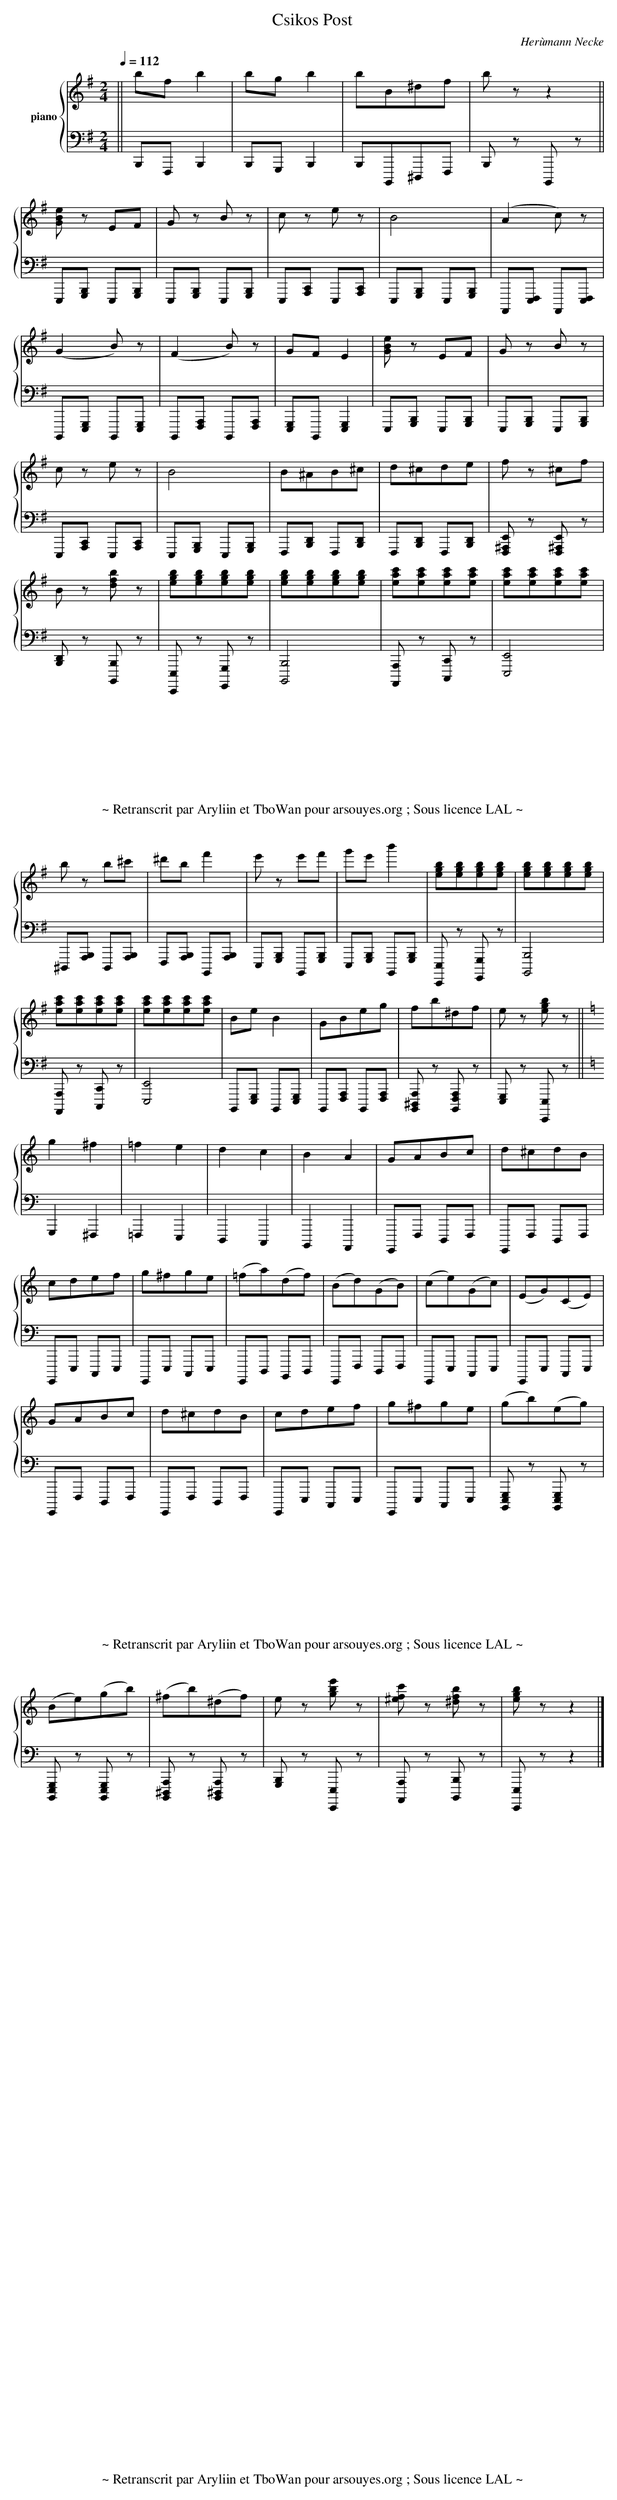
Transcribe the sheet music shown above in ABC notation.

X:1
T:Csikos Post
C:Herùmann Necke
L:1/4
M:2/4
Q:1/4=112
V:1 clef=treble name="piano"
V:2 clef=bass middle=d program 01 %piano
%%staves {1 2}
K:G
%%footer ~ Retranscrit par Aryliin et TboWan pour arsouyes.org ; Sous licence LAL ~
[V:1] || b/2f/2 b | b/2g/2 b | b/2B/2^d/2f/2 | b/2 z/2 z ||
[V:1] [GBe]/2 z/2 E/2F/2 | G/2 z/2 B/2 z/2 | c/2 z/2 e/2 z/2 | B2 | (A c/2) z/2 |
[V:1] (G B/2) z/2 | (F B/2) z/2 | G/2F/2 E | [GBe]/2 z/2 E/2F/2 | G/2 z/2 B/2 z/2 |
[V:1] c/2 z/2 e/2 z/2 | B2 | B/2^A/2B/2^c/2 | d/2^c/2d/2e/2 | f/2 z/2 ^c/2f/2 |
[V:1] B/2 z/2 [dfb]/2 z/2 | [egb]/2[egb]/2[egb]/2[egb]/2 | [egb]/2[egb]/2[egb]/2[egb]/2 | [eac']/2[eac']/2[eac']/2[eac']/2 | [eac']/2[eac']/2[eac']/2[eac']/2 |
[V:1] b/2 z/2 b/2^c'/2 | ^d'/2b/2 f' | e'/2 z/2 e'/2f'/2 | g'/2e'/2 b' | [egb]/2[egb]/2[egb]/2[egb]/2 | [egb]/2[egb]/2[egb]/2[egb]/2 |
[V:1] [eac']/2[eac']/2[eac']/2[eac']/2 | [eac']/2[eac']/2[eac']/2[eac']/2 | B/2e/2 B | G/2B/2e/2g/2 | f/2b/2^d/2f/2 | e/2 z/2 [gbe]/2 z/2 ||[K: C]
[V:1] g ^f | =f e | d c | B A | G/2A/2B/2c/2 | d/2^c/2d/2B/2 |
[V:1] c/2d/2e/2f/2 | g/2^f/2g/2e/2 | (=f/2a/2)(d/2f/2) | (B/2d/2)(G/2B/2) | (c/2e/2)(G/2c/2) | (E/2G/2)(C/2E/2) |
[V:1] G/2A/2B/2c/2 | d/2^c/2d/2B/2 | c/2d/2e/2f/2 | g/2^f/2g/2e/2 | (g/2b/2)(e/2g/2) |
[V:1] (B/2e/2)(g/2b/2) | (^f/2b/2)(^d/2f/2) | e/2 z/2 [gbe']/2 z/2 | [^efc']/2 z/2 [^dfb]/2 z/2 | [gbe]/2 z/2 z |]
[V:2 K: octave=-2] || b/2f/2 b | b/2g/2 b | b/2B/2^d/2f/2 | b/2 z/2 B/2 z/2 ||
[V:2 K: octave=-2] e/2[gb]/2 e/2[gb]/2 | e/2[gb]/2 e/2[gb]/2 | e/2[ac']/2 e/2[ac']/2 | e/2[gb]/2 e/2[gb]/2 | A/2[ef]/2 A/2[ef]/2 |
[V:2 K: octave=-2] B/2[eg]/2 B/2[eg]/2 | B/2[fa]/2 B/2[fa]/2 | [eg]/2B/2 [eg] | e/2[gb]/2 e/2[gb]/2 | e/2[gb]/2 e/2[gb]/2 |
[V:2 K: octave=-2] e/2[ac']/2 e/2[ac']/2 | e/2[gb]/2 e/2[gb]/2 | f/2[bd']/2 f/2[bd']/2 | f/2[bd']/2 f/2[bd']/2 | [f^ae']/2 z/2 [f^ae']/2 z/2 |
[V:2 K: octave=-2] [bd']/2 z/2 [Bb]/2 z/2 | [Ee]/2 z/2 [Gg]/2 z/2 | [Bb]2 | [Aa]/2 z/2 [cc']/2 z/2 | [ee']2 |
[V:2 K: octave=-2] ^d/2[ab]/2 d/2[ab]/2 | f/2[ab]/2 B/2[ab]/2 | e/2[gb]/2 B/2[gb]/2 | e/2[gb]/2 B/2[gb]/2 | [Ee]/2 z/2 [Gg]/2 z/2 | [Bb]2 |
[V:2 K: octave=-2] [Aa]/2 z/2 [cc']/2 z/2 | [ee']2 | B/2[eg]/2 B/2[eg]/2 | B/2[fa]/2 B/2[fa]/2 | [B^da]/2 z/2 [Bfa]/2 z/2 | [eg]/2 z/2 [Ee]/2 z/2 ||[K: C]
[V:2 K: octave=-2] g ^f | =f e | d c | B A | G/2f/2 d/2f/2 | G/2f/2 d/2f/2 |
[V:2 K: octave=-2] G/2e/2 c/2e/2 | G/2e/2 c/2e/2 | G/2d/2 B/2d/2 | G/2f/2 d/2f/2 | G/2e/2 c/2e/2 | G/2e/2 c/2e/2 |
[V:2 K: octave=-2] G/2f/2 d/2f/2 | G/2f/2 d/2f/2 | G/2e/2 c/2e/2 | G/2e/2 c/2e/2 | [Beg]/2 z/2 [Beg]/2 z/2 |
[V:2 K: octave=-2] [Beg]/2 z/2 [Beg]/2 z/2 | [B^da]/2 z/2 [B^da]/2 z/2 | [gb]/2 z/2 [Ee]/2 z/2 | [Aa]/2 z/2 [Bb]/2 z/2 | [Ee]/2 z/2 z |]
